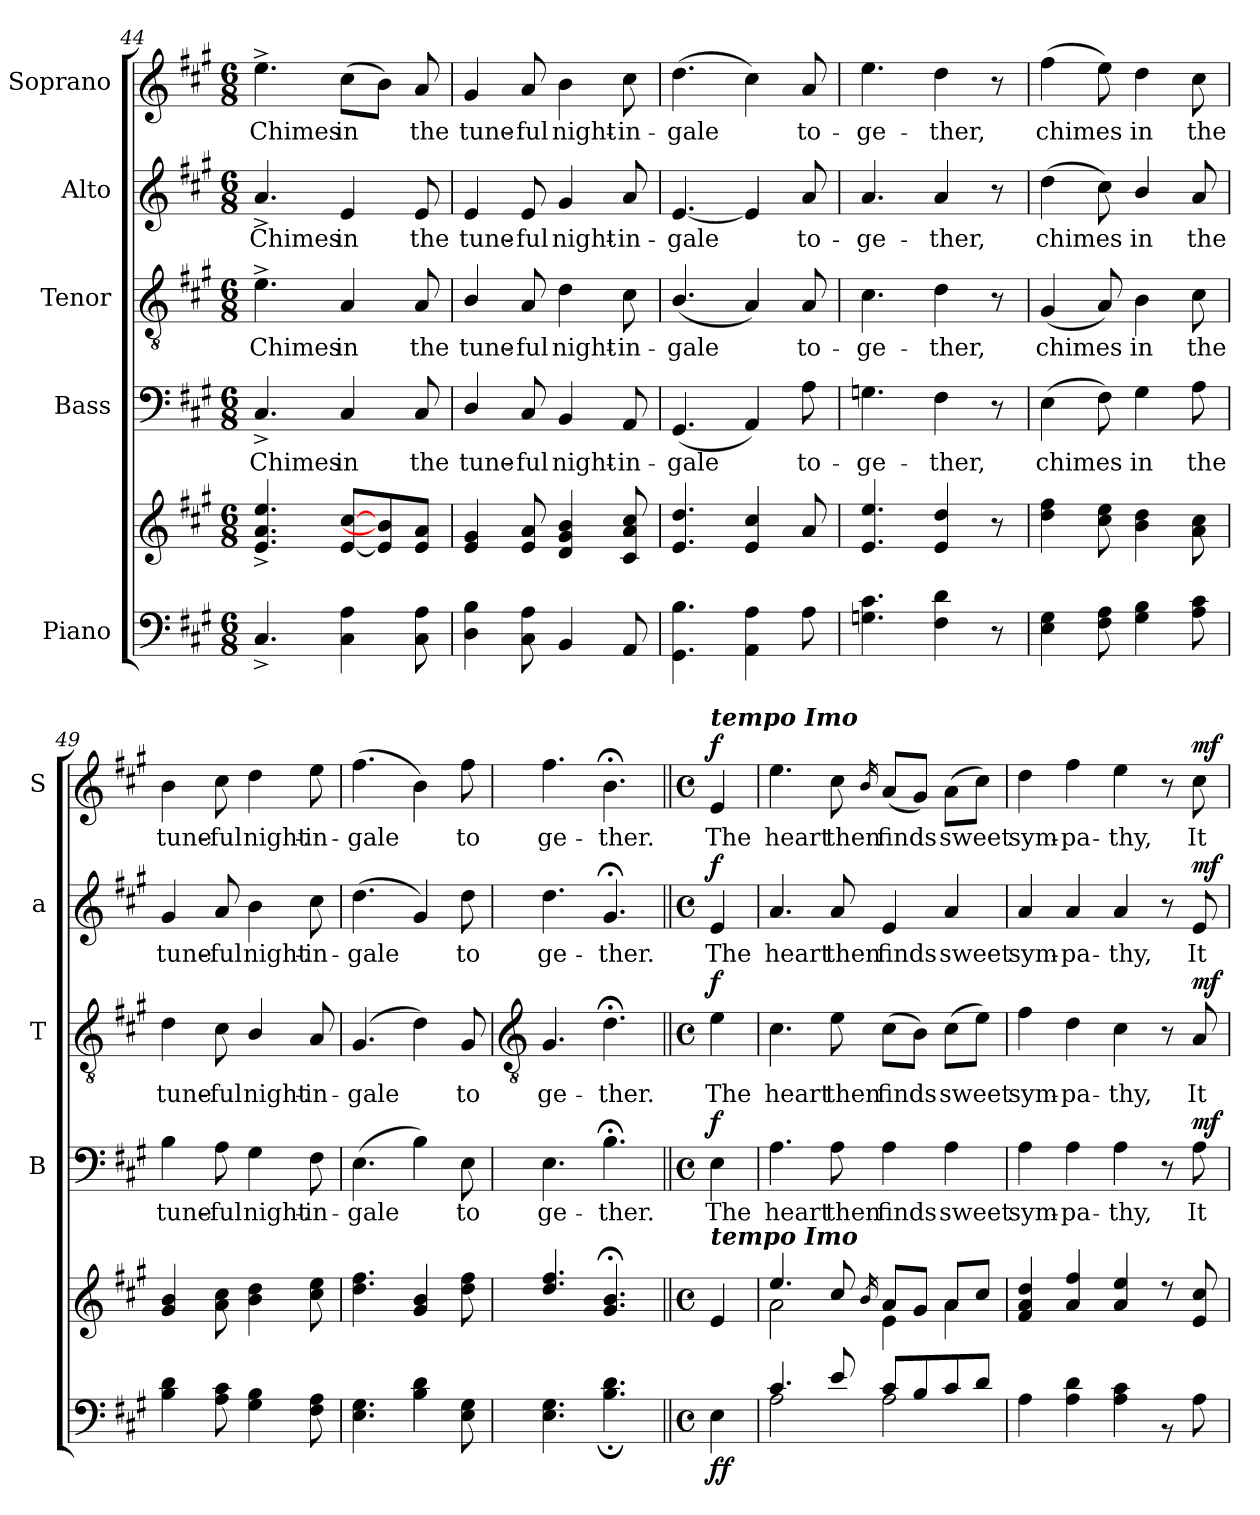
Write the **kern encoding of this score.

**kern	**kern	**dynam	**kern	**text	**dynam	**kern	**text	**dynam	**kern	**text	**dynam	**kern	**text	**dynam
*part5	*part5	*part5	*part4	*part4	*part4	*part3	*part3	*part3	*part2	*part2	*part2	*part1	*part1	*part1
*staff6	*staff5	*staff5/6	*staff4	*staff4	*staff4	*staff3	*staff3	*staff3	*staff2	*staff2	*staff2	*staff1	*staff1	*staff1
*I"Piano	*	*	*I"Bass	*	*	*I"Tenor	*	*	*I"Alto	*	*	*I"Soprano	*	*
*	*	*	*I'B	*	*	*I'T	*	*	*I'a	*	*	*I'S	*	*
!!LO:LB:g=z
*clefF4	*clefG2	*	*clefF4	*	*	*clefGv2	*	*	*clefG2	*	*	*clefG2	*	*
*k[f#c#g#]	*k[f#c#g#]	*	*k[f#c#g#]	*	*	*k[f#c#g#]	*	*	*k[f#c#g#]	*	*	*k[f#c#g#]	*	*
*A:	*A:	*	*A:	*	*	*A:	*	*	*A:	*	*	*A:	*	*
*M6/8	*M6/8	*	*M6/8	*	*	*M6/8	*	*	*M6/8	*	*	*M6/8	*	*
=44	=44	=44	=44	=44	=44	=44	=44	=44	=44	=44	=44	=44	=44	=44
!	!	!	!	!LO:LY:b	!	!	!LO:LY:b	!	!	!LO:LY:b	!	!	!LO:LY:b	!
4.C#^	4.e^ 4.a^ 4.ee^	.	4.C#^	Chimes	.	4.e^	Chimes	.	4.a^	Chimes	.	4.ee^	Chimes	.
!	!	!	!	!LO:LY:b	!	!	!LO:LY:b	!	!	!LO:LY:b	!	!	!LO:LY:b	!
4C# 4A	[8e [8cc#L	.	4C#	in	.	4A	in	.	4e	in	.	(>8cc#L	in	.
.	8e] 8b]	.	.	.	.	.	.	.	.	.	.	8bJ)	.	.
!	!	!	!	!LO:LY:b	!	!	!LO:LY:b	!	!	!LO:LY:b	!	!	!LO:LY:b	!
8C# 8A	8e 8aJ	.	8C#	the	.	8A	the	.	8e	the	.	8a	the	.
=45	=45	=45	=45	=45	=45	=45	=45	=45	=45	=45	=45	=45	=45	=45
!	!	!	!	!LO:LY:b	!	!	!LO:LY:b	!	!	!LO:LY:b	!	!	!LO:LY:b	!
4D\ 4B\	4e 4g#	.	4D/	tune-	.	4B/	tune-	.	4e	tune-	.	4g#	tune-	.
!	!	!	!	!LO:LY:b	!	!	!LO:LY:b	!	!	!LO:LY:b	!	!	!LO:LY:b	!
8C# 8A	8e 8a	.	8C#	-ful	.	8A	-ful	.	8e	-ful	.	8a	-ful	.
!	!	!	!	!LO:LY:b	!	!	!LO:LY:b	!	!	!LO:LY:b	!	!	!LO:LY:b	!
4BB	4d 4g# 4b	.	4BB	night-	.	4d	night-	.	4g#	night-	.	4b	night-	.
!	!	!	!	!LO:LY:b	!	!	!LO:LY:b	!	!	!LO:LY:b	!	!	!LO:LY:b	!
8AA	8c# 8a 8cc#	.	8AA	-in-	.	8c#	-in-	.	8a	-in-	.	8cc#	-in-	.
=46	=46	=46	=46	=46	=46	=46	=46	=46	=46	=46	=46	=46	=46	=46
!	!	!	!	!LO:LY:b	!	!	!LO:LY:b	!	!	!LO:LY:b	!	!	!LO:LY:b	!
4.GG# 4.B	4.e 4.dd	.	(<4.GG#	-gale	.	(<4.B/	-gale	.	[4.e	-gale	.	(>4.dd	-gale	.
4AA 4A	4e 4cc#	.	4AA)	.	.	4A)	.	.	4e]	.	.	4cc#)	.	.
!	!	!	!	!LO:LY:b	!	!	!LO:LY:b	!	!	!LO:LY:b	!	!	!LO:LY:b	!
8A	8a	.	8A	to-	.	8A	to-	.	8a	to-	.	8a	to-	.
=47	=47	=47	=47	=47	=47	=47	=47	=47	=47	=47	=47	=47	=47	=47
!	!	!	!	!LO:LY:b	!	!	!LO:LY:b	!	!	!LO:LY:b	!	!	!LO:LY:b	!
4.Gn 4.c#	4.e 4.ee	.	4.Gn	-ge-	.	4.c#	-ge-	.	4.a	-ge-	.	4.ee	-ge-	.
!	!	!	!	!LO:LY:b	!	!	!LO:LY:b	!	!	!LO:LY:b	!	!	!LO:LY:b	!
4F# 4d	4e 4dd	.	4F#	-ther,	.	4d	-ther,	.	4a	-ther,	.	4dd	-ther,	.
8r	8r	.	8r	.	.	8r	.	.	8r	.	.	8r	.	.
=48	=48	=48	=48	=48	=48	=48	=48	=48	=48	=48	=48	=48	=48	=48
!	!	!	!	!LO:LY:b	!	!	!LO:LY:b	!	!	!LO:LY:b	!	!	!LO:LY:b	!
4E 4G#	4dd 4ff#	.	(>4E	chimes	.	(<4G#	chimes	.	(>4dd	chimes	.	(>4ff#	chimes	.
8F# 8A	8cc# 8ee	.	8F#)	.	.	8A)	.	.	8cc#)	.	.	8ee)	.	.
!	!	!	!	!LO:LY:b	!	!	!LO:LY:b	!	!	!LO:LY:b	!	!	!LO:LY:b	!
4G# 4B	4b 4dd	.	4G#	in	.	4B	in	.	4b/	in	.	4dd	in	.
!	!	!	!	!LO:LY:b	!	!	!LO:LY:b	!	!	!LO:LY:b	!	!	!LO:LY:b	!
8A 8c#	8a 8cc#	.	8A	the	.	8c#	the	.	8a	the	.	8cc#	the	.
=49	=49	=49	=49	=49	=49	=49	=49	=49	=49	=49	=49	=49	=49	=49
!	!	!	!	!LO:LY:b	!	!	!LO:LY:b	!	!	!LO:LY:b	!	!	!LO:LY:b	!
4B 4d	4g# 4b	.	4B	tune-	.	4d	tune-	.	4g#	tune-	.	4b	tune-	.
!	!	!	!	!LO:LY:b	!	!	!LO:LY:b	!	!	!LO:LY:b	!	!	!LO:LY:b	!
8A 8c#	8a 8cc#	.	8A	-ful	.	8c#	-ful	.	8a	-ful	.	8cc#	-ful	.
!	!	!	!	!LO:LY:b	!	!	!LO:LY:b	!	!	!LO:LY:b	!	!	!LO:LY:b	!
4G# 4B	4b 4dd	.	4G#	night-	.	4B/	night-	.	4b	night-	.	4dd	night-	.
!	!	!	!	!LO:LY:b	!	!	!LO:LY:b	!	!	!LO:LY:b	!	!	!LO:LY:b	!
8F# 8A	8cc# 8ee	.	8F#	-in-	.	8A	-in-	.	8cc#	-in-	.	8ee	-in-	.
=50	=50	=50	=50	=50	=50	=50	=50	=50	=50	=50	=50	=50	=50	=50
!	!	!	!	!LO:LY:b	!	!	!LO:LY:b	!	!	!LO:LY:b	!	!	!LO:LY:b	!
4.E 4.G#	4.dd 4.ff#	.	(4.E	-gale	.	(4.G#	-gale	.	(4.dd	-gale	.	(4.ff#	-gale	.
4B 4d	4g# 4b	.	4B)	.	.	4d)	.	.	4g#)	.	.	4b)	.	.
!	!	!	!	!LO:LY:b	!	!	!LO:LY:b	!	!	!LO:LY:b	!	!	!LO:LY:b	!
8E 8G#	8dd 8ff#	.	8E	to	.	8G#	to	.	8dd	to	.	8ff#	to	.
!!LO:LB:g=z
=51	=51	=51	=51	=51	=51	=51	=51	=51	=51	=51	=51	=51	=51	=51
*	*	*	*	*	*	*clefGv2	*	*	*	*	*	*	*	*
!LO:N:vis=1	!	!	!	!LO:LY:b	!	!	!LO:LY:b	!	!	!LO:LY:b	!	!	!LO:LY:b	!
*^	*^	*	*	*	*	*	*	*	*	*	*	*	*	*
2.ryy	4.E\ 4.G#\	4.dd 4.ff#	2.ryy	.	4.E	ge-	.	4.G#	ge-	.	4.dd	ge-	.	4.ff#	ge-	.
!	!	!	!	!	!	!LO:LY:b	!	!	!LO:LY:b	!	!	!LO:LY:b	!	!	!LO:LY:b	!
.	4.B\;< 4.d\;<	4.g#;< 4.b;<	.	.	4.B;<	-ther.	.	4.d;<	-ther.	.	4.g#;<	-ther.	.	4.b;<	-ther.	.
=52||	=52||	=52||	=52||	=52||	=52||	=52||	=52||	=52||	=52||	=52||	=52||	=52||	=52||	=52||	=52||	=52||
*M4/4	*	*M4/4	*	*	*M4/4	*	*	*M4/4	*	*	*M4/4	*	*	*M4/4	*	*
*met(c)	*	*met(c)	*	*	*met(c)	*	*	*met(c)	*	*	*met(c)	*	*	*met(c)	*	*
!	!	!	!	!	!	!	!	!	!	!	!	!	!	!LO:TX:a:Bi:t=tempo Imo	!	!
!	!	!LO:TX:a:Bi:t=tempo Imo	!	!	!	!	!	!	!	!	!	!	!	!	!	!
!	!	!	!	!LO:DY:b=2	!	!LO:LY:b	!	!	!LO:LY:b	!	!	!LO:LY:b	!	!	!LO:LY:b	!
!	!	!	!	!LO:DY:n=1:b	!	!	!LO:DY:b	!	!	!LO:DY:b	!	!	!LO:DY:b	!	!	!LO:DY:b
4ryy	4E\	4e	4ryy	f f	4E	The	f	4e	The	f	4e	The	f	4e	The	f
=53	=53	=53	=53	=53	=53	=53	=53	=53	=53	=53	=53	=53	=53	=53	=53	=53
!	!	!	!	!	!	!LO:LY:b	!	!	!LO:LY:b	!	!	!LO:LY:b	!	!	!LO:LY:b	!
4.c#/	2A\	4.ee/	2a\	.	4.A	heart	.	4.c#	heart	.	4.a	heart	.	4.ee	heart	.
!	!	!	!	!	!	!LO:LY:b	!	!	!LO:LY:b	!	!	!LO:LY:b	!	!	!LO:LY:b	!
8e/	.	8cc#/	.	.	8A	then	.	8e	then	.	8a	then	.	8cc#	then	.
.	.	16qb/	.	.	.	.	.	.	.	.	.	.	.	16qb/	.	.
!	!	!	!	!	!	!LO:LY:b	!	!	!LO:LY:b	!	!	!LO:LY:b	!	!	!LO:LY:b	!
8c#/L	2A\	8aL	4e\	.	4A	finds	.	(>8c#L	finds	.	4e	finds	.	(<8aL	finds	.
8B/	.	8g#J	.	.	.	.	.	8BJ)	.	.	.	.	.	8g#J)	.	.
!	!	!	!	!	!	!LO:LY:b	!	!	!LO:LY:b	!	!	!LO:LY:b	!	!	!LO:LY:b	!
8c#/	.	8a/L	4a\	.	4A	sweet	.	(>8c#L	sweet	.	4a	sweet	.	(>8aL	sweet	.
8d/J	.	8cc#/J	.	.	.	.	.	8eJ)	.	.	.	.	.	8cc#J)	.	.
=54	=54	=54	=54	=54	=54	=54	=54	=54	=54	=54	=54	=54	=54	=54	=54	=54
!	!	!	!	!	!	!LO:LY:b	!	!	!LO:LY:b	!	!	!LO:LY:b	!	!	!LO:LY:b	!
1ryy	4A\	4f# 4a 4dd	1ryy	.	4A	sym-	.	4f#	sym-	.	4a	sym-	.	4dd	sym-	.
!	!	!	!	!	!	!LO:LY:b	!	!	!LO:LY:b	!	!	!LO:LY:b	!	!	!LO:LY:b	!
.	4A\ 4d\	4a 4ff#	.	.	4A	-pa-	.	4d	-pa-	.	4a	-pa-	.	4ff#	-pa-	.
!	!	!	!	!	!	!LO:LY:b	!	!	!LO:LY:b	!	!	!LO:LY:b	!	!	!LO:LY:b	!
.	4A\ 4c#\	4a 4ee	.	.	4A	-thy,	.	4c#	-thy,	.	4a	-thy,	.	4ee	-thy,	.
.	8r	8r	.	.	8r	.	.	8r	.	.	8r	.	.	8r	.	.
!	!	!	!	!LO:DY:b=2	!	!LO:LY:b	!	!	!LO:LY:b	!	!	!LO:LY:b	!	!	!LO:LY:b	!
!	!	!	!	!LO:DY:n=1:b	!	!	!LO:DY:b	!	!	!LO:DY:b	!	!	!LO:DY:b	!	!	!LO:DY:b
.	8A\	8e 8cc#	.	mf mf	8A	It	mf	8A	It	mf	8e	It	mf	8cc#	It	mf
*v	*v	*	*	*	*	*	*	*	*	*	*	*	*	*	*	*
*	*v	*v	*	*	*	*	*	*	*	*	*	*	*	*	*
=	=	=	=	=	=	=	=	=	=	=	=	=	=	=
*-	*-	*-	*-	*-	*-	*-	*-	*-	*-	*-	*-	*-	*-	*-
